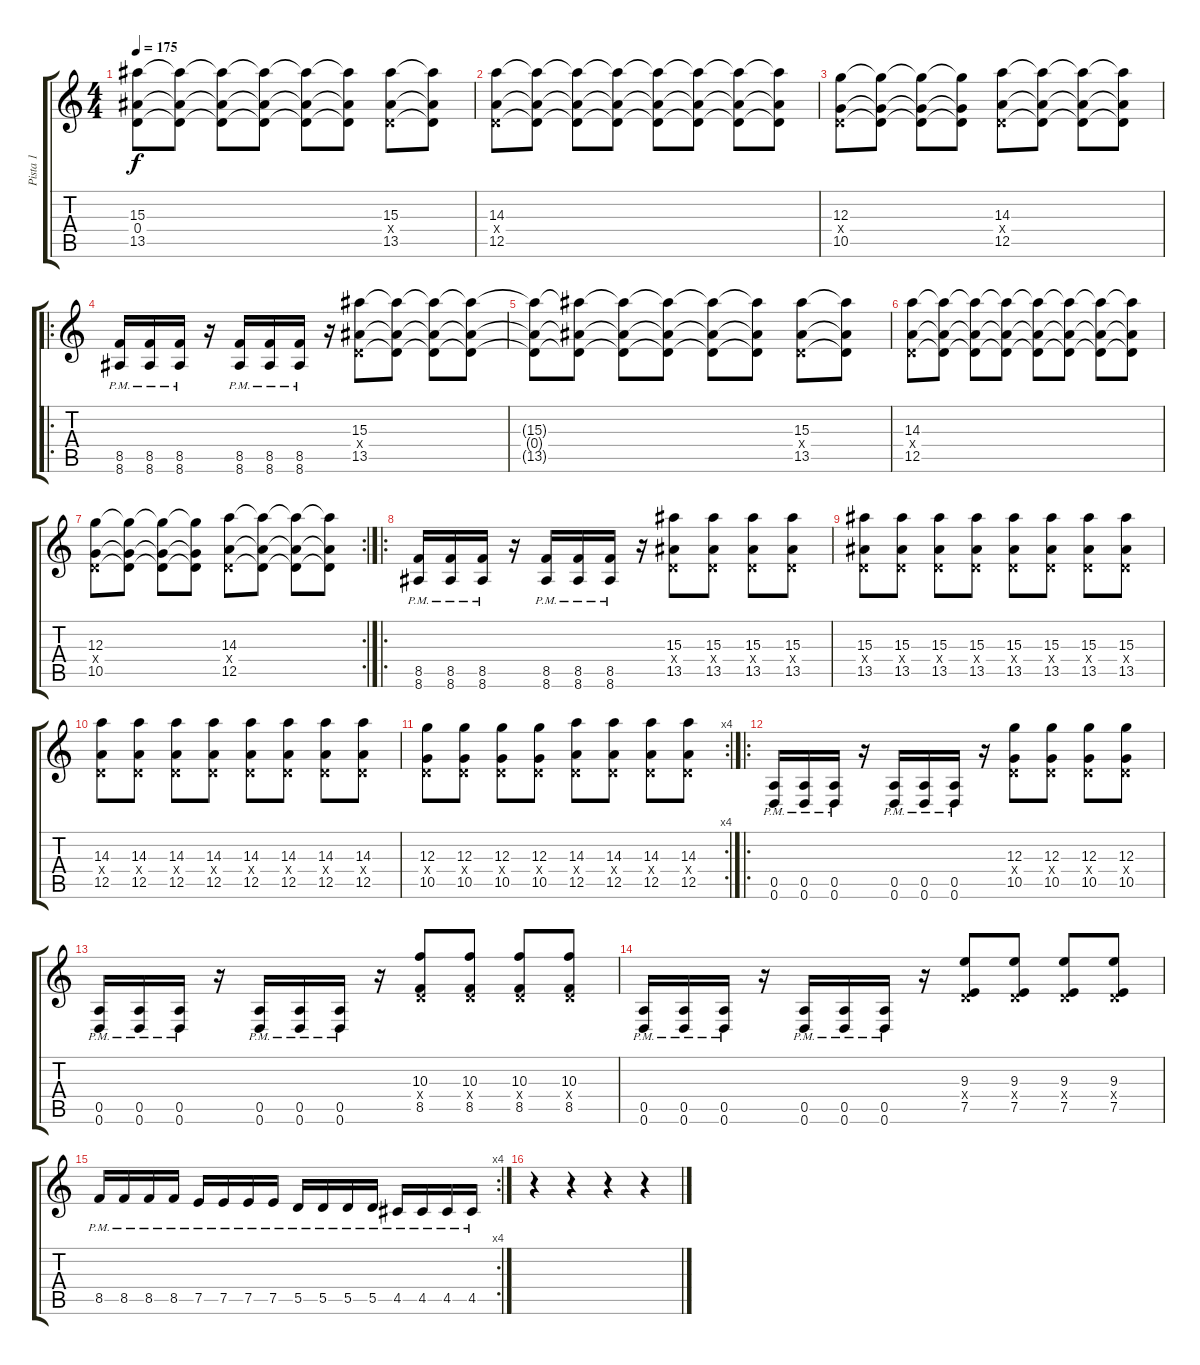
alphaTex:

\track ("Pista 1" "Pista 1") {instrument overdrivenguitar}
\staff {score tabs}
\tuning (E4 B3 G3 D3 A2 D2) {hide}
\ts (4 4)
\tempo 175
\clef g2
\ks c
(15.3{t} 0.4{t} 13.5{t}).8{dy f} (15.3{t} 0.4{t} 13.5{t}).8 (15.3{t} 0.4{t} 13.5{t}).8 (15.3{t} 0.4{t} 13.5{t}).8 (15.3{t} 0.4{t} 13.5{t}).8 (15.3{t} 0.4{t} 13.5{t}).8 (15.3 0.4{x} 13.5).8 (15.3{t} 0.4{t} 13.5{t}).8 |
(14.3 0.4{x} 12.5).8 (14.3{t} 0.4{t} 12.5{t}).8 (14.3{t} 0.4{t} 12.5{t}).8 (14.3{t} 0.4{t} 12.5{t}).8 (14.3{t} 0.4{t} 12.5{t}).8 (14.3{t} 0.4{t} 12.5{t}).8 (14.3{t} 0.4{t} 12.5{t}).8 (14.3{t} 0.4{t} 12.5{t}).8 |
(12.3 0.4{x} 10.5).8 (12.3{t} 0.4{t} 10.5{t}).8 (12.3{t} 0.4{t} 10.5{t}).8 (12.3{t} 0.4{t} 10.5{t}).8 (14.3 0.4{x} 12.5).8 (14.3{t} 0.4{t} 12.5{t}).8 (14.3{t} 0.4{t} 12.5{t}).8 (14.3{t} 0.4{t} 12.5{t}).8 |
\ro
(8.5{pm} 8.6).16 (8.5{pm} 8.6).16 (8.5{pm} 8.6).16 r.16 (8.5{pm} 8.6).16 (8.5{pm} 8.6).16 (8.5{pm} 8.6).16 r.16 (15.3 0.4{x} 13.5).8 (15.3{t} 0.4{t} 13.5{t}).8 (15.3{t} 0.4{t} 13.5{t}).8 (15.3{t} 0.4{t} 13.5{t}).8 |
(15.3{t} 0.4{t} 13.5{t}).8 (15.3{t} 0.4{t} 13.5{t}).8 (15.3{t} 0.4{t} 13.5{t}).8 (15.3{t} 0.4{t} 13.5{t}).8 (15.3{t} 0.4{t} 13.5{t}).8 (15.3{t} 0.4{t} 13.5{t}).8 (15.3 0.4{x} 13.5).8 (15.3{t} 0.4{t} 13.5{t}).8 |
(14.3 0.4{x} 12.5).8 (14.3{t} 0.4{t} 12.5{t}).8 (14.3{t} 0.4{t} 12.5{t}).8 (14.3{t} 0.4{t} 12.5{t}).8 (14.3{t} 0.4{t} 12.5{t}).8 (14.3{t} 0.4{t} 12.5{t}).8 (14.3{t} 0.4{t} 12.5{t}).8 (14.3{t} 0.4{t} 12.5{t}).8 |
\rc 2
(12.3 0.4{x} 10.5).8 (12.3{t} 0.4{t} 10.5{t}).8 (12.3{t} 0.4{t} 10.5{t}).8 (12.3{t} 0.4{t} 10.5{t}).8 (14.3 0.4{x} 12.5).8 (14.3{t} 0.4{t} 12.5{t}).8 (14.3{t} 0.4{t} 12.5{t}).8 (14.3{t} 0.4{t} 12.5{t}).8 |
\ro
(8.5{pm} 8.6).16 (8.5{pm} 8.6).16 (8.5{pm} 8.6).16 r.16 (8.5{pm} 8.6).16 (8.5{pm} 8.6).16 (8.5{pm} 8.6).16 r.16 (15.3 0.4{x} 13.5).8 (15.3 0.4{x} 13.5).8 (15.3 0.4{x} 13.5).8 (15.3 0.4{x} 13.5).8 |
(15.3 0.4{x} 13.5).8 (15.3 0.4{x} 13.5).8 (15.3 0.4{x} 13.5).8 (15.3 0.4{x} 13.5).8 (15.3 0.4{x} 13.5).8 (15.3 0.4{x} 13.5).8 (15.3 0.4{x} 13.5).8 (15.3 0.4{x} 13.5).8 |
(14.3 0.4{x} 12.5).8 (14.3 0.4{x} 12.5).8 (14.3 0.4{x} 12.5).8 (14.3 0.4{x} 12.5).8 (14.3 0.4{x} 12.5).8 (14.3 0.4{x} 12.5).8 (14.3 0.4{x} 12.5).8 (14.3 0.4{x} 12.5).8 |
\rc 4
(12.3 0.4{x} 10.5).8 (12.3 0.4{x} 10.5).8 (12.3 0.4{x} 10.5).8 (12.3 0.4{x} 10.5).8 (14.3 0.4{x} 12.5).8 (14.3 0.4{x} 12.5).8 (14.3 0.4{x} 12.5).8 (14.3 0.4{x} 12.5).8 |
\ro
(0.5{pm} 0.6).16 (0.5{pm} 0.6).16 (0.5{pm} 0.6).16 r.16 (0.5{pm} 0.6).16 (0.5{pm} 0.6).16 (0.5{pm} 0.6).16 r.16 (12.3 0.4{x} 10.5).8 (12.3 0.4{x} 10.5).8 (12.3 0.4{x} 10.5).8 (12.3 0.4{x} 10.5).8 |
(0.5{pm} 0.6).16 (0.5{pm} 0.6).16 (0.5{pm} 0.6).16 r.16 (0.5{pm} 0.6).16 (0.5{pm} 0.6).16 (0.5{pm} 0.6).16 r.16 (10.3 0.4{x} 8.5).8 (10.3 0.4{x} 8.5).8 (10.3 0.4{x} 8.5).8 (10.3 0.4{x} 8.5).8 |
(0.5{pm} 0.6).16 (0.5{pm} 0.6).16 (0.5{pm} 0.6).16 r.16 (0.5{pm} 0.6).16 (0.5{pm} 0.6).16 (0.5{pm} 0.6).16 r.16 (9.3 0.4{x} 7.5).8 (9.3 0.4{x} 7.5).8 (9.3 0.4{x} 7.5).8 (9.3 0.4{x} 7.5).8 |
\rc 4
8.5{pm}.16 8.5{pm}.16 8.5{pm}.16 8.5{pm}.16 7.5{pm}.16 7.5{pm}.16 7.5{pm}.16 7.5{pm}.16 5.5{pm}.16 5.5{pm}.16 5.5{pm}.16 5.5{pm}.16 4.5{pm}.16 4.5{pm}.16 4.5{pm}.16 4.5{pm}.16 |
r.4 r.4 r.4 r.4
